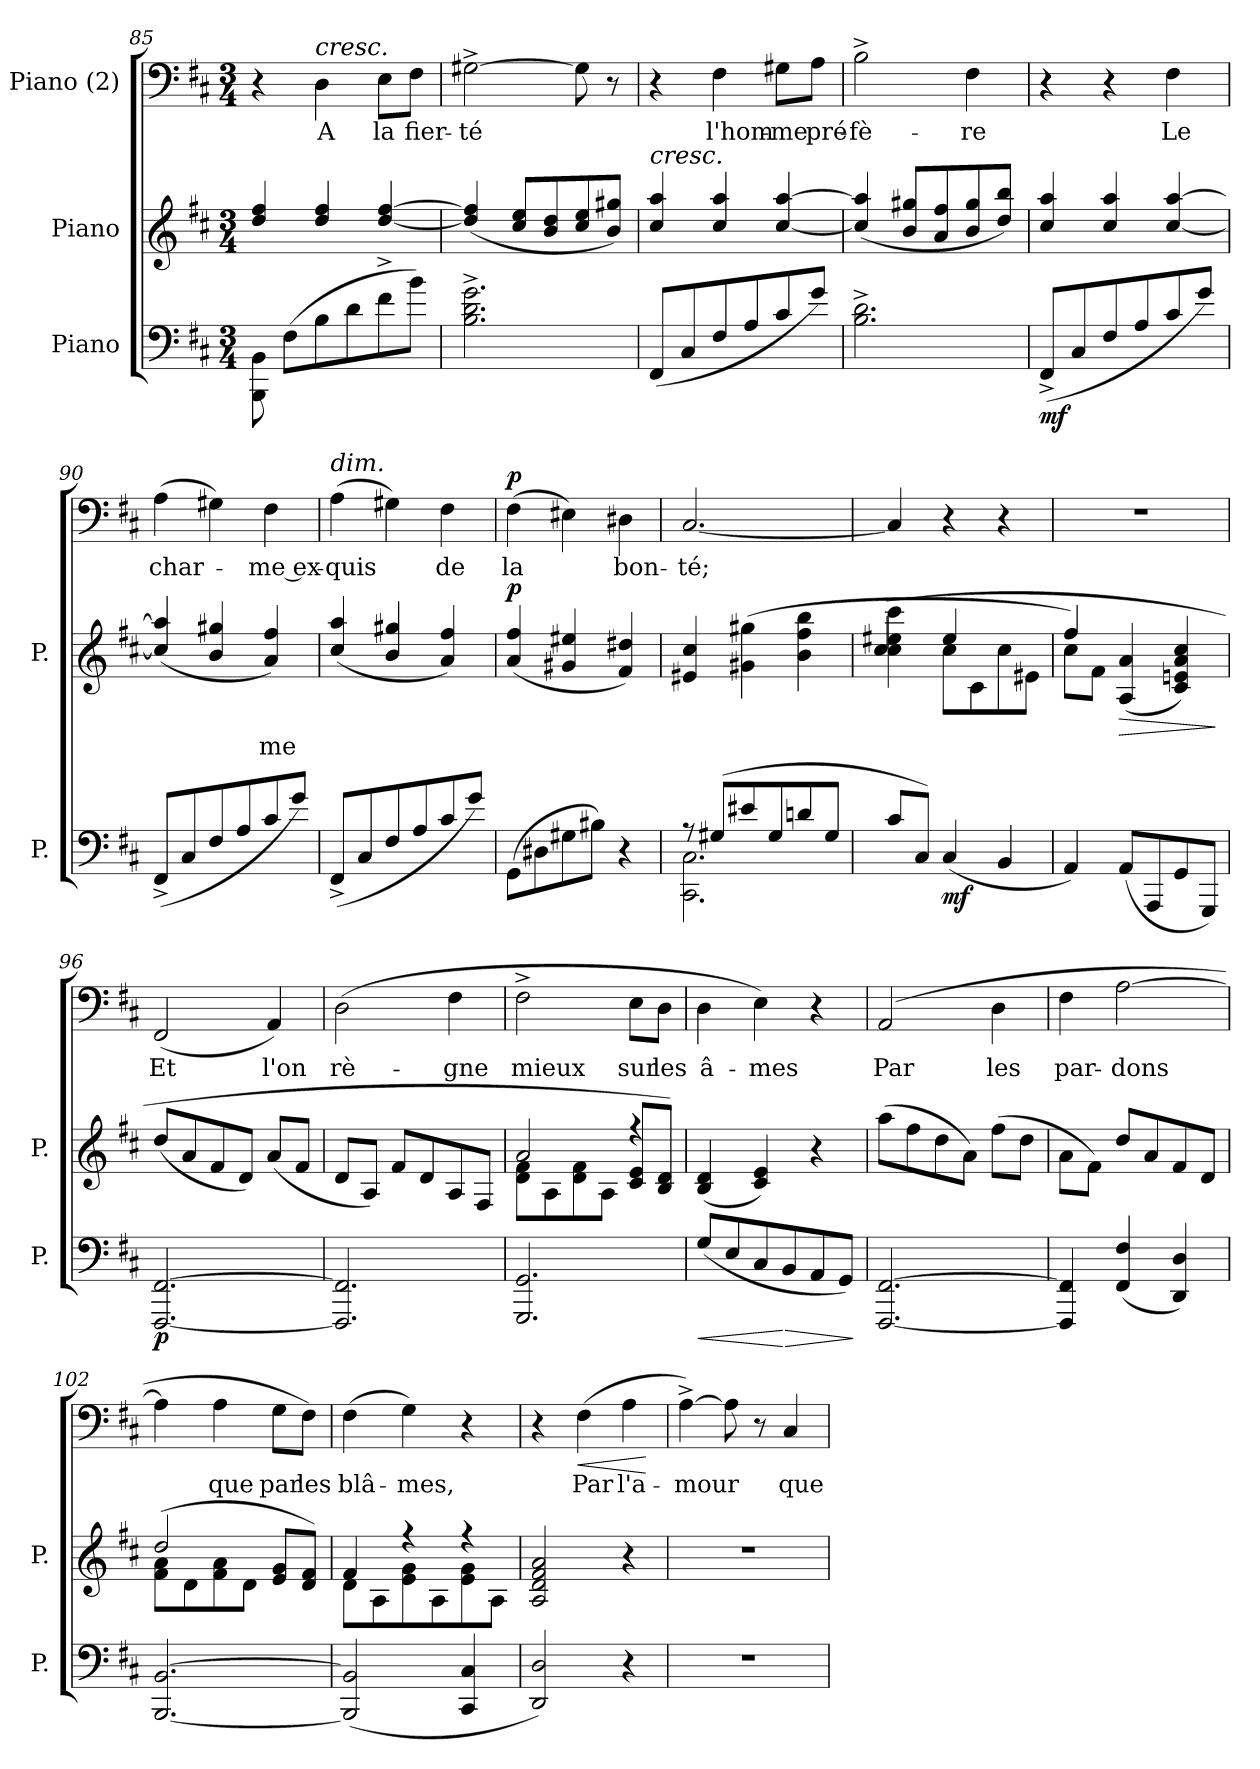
**kern	**dynam	**kern	**text	**dynam	**kern	**text	**dynam
*part3	*part3	*part2	*part2	*part2	*part1	*part1	*part1
*staff3	*staff3	*staff2	*staff2	*staff2	*staff1	*staff1	*staff1
*I"Piano	*	*I"Piano	*	*	*I"Piano (2)	*	*
*I'P.	*	*I'P.	*	*	*	*	*
!!LO:LB:g=z
*clefF4	*	*clefG2	*	*	*clefF4	*	*
*k[f#c#]	*	*k[f#c#]	*	*	*k[f#c#]	*	*
*M3/4	*	*M3/4	*	*	*M3/4	*	*
=85	=85	=85	=85	=85	=85	=85	=85
8BBB\ 8BB\	.	4dd/ 4ff#/	.	.	4r	.	.
(8F#/L	.	.	.	.	.	.	.
!	!	!	!	!	!LO:TX:i:t=cresc.	!	!
8B/	.	4dd/ 4ff#/	.	.	4D\	A	.
8d\	.	.	.	.	.	.	.
8f#\	.	[4dd^/ [4ff#^/	.	.	8E\L	la	.
8b\J)	.	.	.	.	8F#\J	fier-	.
=86	=86	=86	=86	=86	=86	=86	=86
2.B^\ 2.d^\ 2.g^\	.	(4dd]/ 4ff#]/	.	.	[2G#X^\	-té	.
.	.	8cc#/ 8ee/L	.	.	.	.	.
.	.	8b/ 8dd/	.	.	.	.	.
.	.	8cc#/ 8ee/	.	.	8G#\]	.	.
.	.	8b/ 8gg#X/J)	.	.	8r	.	.
=87	=87	=87	=87	=87	=87	=87	=87
!	!	!LO:TX:i:t=cresc.	!	!	!	!	!
(8FF#/L	.	4cc#/ 4aa/	.	.	4r	.	.
8C#/	.	.	.	.	.	.	.
8F#/	.	4cc#/ 4aa/	.	.	4F#\	l'hom-	.
8A/	.	.	.	.	.	.	.
8c#\	.	[4cc#/ [4aa/	.	.	8G#X\L	-me	.
8g\J)	.	.	.	.	8A\J	pré-	.
=88	=88	=88	=88	=88	=88	=88	=88
2.B^\ 2.d^\	.	(4cc#]/ 4aa]/	.	.	2B^\	-fè-	.
.	.	8b/ 8gg#X/L	.	.	.	.	.
.	.	8a/ 8ff#/	.	.	.	.	.
.	.	8b/ 8gg#/	.	.	4F#\	-re	.
.	.	8dd/ 8bb/J)	.	.	.	.	.
=89	=89	=89	=89	=89	=89	=89	=89
(8FF#^/L	mf	4cc#/ 4aa/	.	.	4r	.	.
8C#/	.	.	.	.	.	.	.
8F#/	.	4cc#/ 4aa/	.	.	4r	.	.
8A/	.	.	.	.	.	.	.
8c#\	.	[4cc#/ [4aa/	.	.	4F#\	Le	.
8g\J)	.	.	.	.	.	.	.
=90	=90	=90	=90	=90	=90	=90	=90
(8FF#^/L	.	(4cc#]/ 4aa]/	.	.	(4A\	char-	.
8C#/	.	.	.	.	.	.	.
8F#/	.	4b/ 4gg#X/	.	.	4G#X\)	.	.
8A/	.	.	.	.	.	.	.
8c#\	.	4a/ 4ff#/)	me	.	4F#\	-me ex-	.
8g\J)	.	.	.	.	.	.	.
!!LO:LB:g=z
=91	=91	=91	=91	=91	=91	=91	=91
!	!	!	!	!	!LO:TX:i:t=dim.	!	!
(8FF#^/L	.	(4cc#/ 4aa/	.	.	(4A\	-quis	.
8C#/	.	.	.	.	.	.	.
8F#/	.	4b/ 4gg#X/	.	.	4G#X\)	.	.
8A/	.	.	.	.	.	.	.
8c#\	.	4a/ 4ff#/)	.	.	4F#\	de	.
8g\J)	.	.	.	.	.	.	.
=92	=92	=92	=92	=92	=92	=92	=92
(8GG\L	.	(4a/ 4ff#/	.	p	(4F#\	la	p
8D#X\	.	.	.	.	.	.	.
8G#X\	.	4g#X/ 4ee#X/	.	.	4E#X\)	.	.
8B#X\J)	.	.	.	.	.	.	.
4r	.	4f#/ 4dd#X/)	.	.	4D#X\	bon-	.
=93	=93	=93	=93	=93	=93	=93	=93
*^	*	*	*	*	*	*	*
8r	2.CC#\ 2.C#\	.	4e#X/ 4cc#/	.	.	[2.C#/	-té;	.
(8G#X/L	.	.	.	.	.	.	.	.
8e#X/	.	.	(4g#X\ 4gg#X\	.	.	.	.	.
8G#/	.	.	.	.	.	.	.	.
8dn/	.	.	4b\ 4ff#\ 4bb\	.	.	.	.	.
8G#/J	.	.	.	.	.	.	.	.
*v	*v	*	*	*	*	*	*	*
=94	=94	=94	=94	=94	=94	=94	=94
*	*	*^	*	*	*	*	*
8c#/L	.	4cc#\ 4ee#X\ 4ccc#\	(4cc#/	.	.	4C#/]	.	.
8C#/J)	.	.	.	.	.	.	.	.
(4C#/	mf	8cc#\L	4ee#/	.	.	4r	.	.
.	.	8c#\	.	.	.	.	.	.
4BB/	.	8cc#\	4ryy	.	.	4r	.	.
.	.	8e#X\J	.	.	.	.	.	.
=95	=95	=95	=95	=95	=95	=95	=95	=95
4AA/)	.	4ff#/)	8cc#\L	.	.	2.r	.	.
.	.	.	8f#\J	.	.	.	.	.
!	!	!	!	!	!LO:HP:b	!	!	!
(8AA/L	.	(4A/ 4a/	2ryy	.	>	.	.	.
8AAA/	.	.	.	.	.	.	.	.
8GG/	.	4c#/ 4en/ 4a/ 4cc#/)	.	.	.	.	.	.
8GGG/J)	.	.	.	.	.	.	.	.
*	*	*v	*v	*	*	*	*	*
.	.	.	.	]	.	.	.
=96	=96	=96	=96	=96	=96	=96	=96
[2.FFF#/ [2.FF#/	p	(8dd/L	.	.	(2FF#/	Et	.
.	.	8a/	.	.	.	.	.
.	.	8f#/	.	.	.	.	.
.	.	8d/J)	.	.	.	.	.
.	.	(8a/L	.	.	4AA/)	l'on	.
.	.	8f#/J	.	.	.	.	.
!!LO:PB:g=z
=97	=97	=97	=97	=97	=97	=97	=97
2.FFF#]/ 2.FF#]/	.	8d/L	.	.	(2D\	rè-	.
.	.	8A/J)	.	.	.	.	.
.	.	(8f#/L	.	.	.	.	.
.	.	8d/	.	.	.	.	.
.	.	8A/	.	.	4F#\	-gne	.
.	.	8F#/J	.	.	.	.	.
=98	=98	=98	=98	=98	=98	=98	=98
*	*	*^	*	*	*	*	*
2.GGG/ 2.GG/	.	(8d\ 8f#\L	2a/	.	.	2F#^\	mieux	.
.	.	8A\	.	.	.	.	.	.
.	.	8d\ 8f#\	.	.	.	.	.	.
.	.	8A\J	.	.	.	.	.	.
.	.	4r	8c#/ 8e/L	.	.	8E\L	sur	.
.	.	.	8B/ 8d/J)	.	.	8D\J	les	.
=99	=99	=99	=99	=99	=99	=99	=99	=99
!	!LO:HP:b	!	!	!	!	!	!	!
*	*	*v	*v	*	*	*	*	*
(8G/L	<	(4B/ 4d/	.	.	4D\	â-	.
8E/	.	.	.	.	.	.	.
8C#/	.	4c#/ 4e/)	.	.	4E\)	-mes	.
!	!LO:HP:n=1:b	!	!	!	!	!	!
8BB/	[ >	.	.	.	.	.	.
8AA/	.	4r	.	.	4r	.	.
8GG/J)	.	.	.	.	.	.	.
.	]	.	.	.	.	.	.
=100	=100	=100	=100	=100	=100	=100	=100
[2.FFF#/ [2.FF#/	.	(8aa\L	.	.	(2AA/	Par	.
.	.	8ff#\	.	.	.	.	.
.	.	8dd\	.	.	.	.	.
.	.	8a\J)	.	.	.	.	.
.	.	(8ff#\L	.	.	4D\	les	.
.	.	8dd\J	.	.	.	.	.
=101	=101	=101	=101	=101	=101	=101	=101
4FFF#]/ 4FF#]/	.	8a\L	.	.	4F#\	par-	.
.	.	8f#\J)	.	.	.	.	.
(4FF#/ 4F#/	.	(8dd/L	.	.	[2A\	-dons	.
.	.	8a/	.	.	.	.	.
4DD/ 4D/)	.	8f#/	.	.	.	.	.
.	.	8d/J	.	.	.	.	.
=102	=102	=102	=102	=102	=102	=102	=102
*	*	*^	*	*	*	*	*
[2.BBB/ [2.BB/	.	(8f#\ 8a\L	2dd/	.	.	4A\]	.	.
.	.	8d\	.	.	.	.	.	.
.	.	8f#\ 8a\	.	.	.	4A\	que	.
.	.	8d\J	.	.	.	.	.	.
.	.	4ryy	8e/ 8g/L	.	.	8G\L	par	.
.	.	.	8d/ 8f#/J)	.	.	8F#\J)	les	.
!!LO:LB:g=z
=103	=103	=103	=103	=103	=103	=103	=103	=103
(2BBB]/ 2BB]/	.	4f#/	8d\L	.	.	(4F#\	blâ-	.
.	.	.	8A\	.	.	.	.	.
.	.	4r	8e\ 8g\	.	.	4G\)	-mes,	.
.	.	.	8A\	.	.	.	.	.
4CC#/ 4C#/	.	4r	8e\ 8g\	.	.	4r	.	.
.	.	.	8A\J	.	.	.	.	.
*	*	*v	*v	*	*	*	*	*
=104	=104	=104	=104	=104	=104	=104	=104
2DD/ 2D/)	.	2A/ 2d/ 2f#/ 2a/	.	.	4r	.	.
!	!	!	!	!	!	!	!LO:HP:b
.	.	.	.	.	(4F#\	Par	<
4r	.	4r	.	.	4A\	l'a-	.
.	.	.	.	.	.	.	[
=105	=105	=105	=105	=105	=105	=105	=105
2.r	.	2.r	.	.	[4A^\)	-mour	.
.	.	.	.	.	8A\]	.	.
.	.	.	.	.	8r	.	.
.	.	.	.	.	4C#/	que	.
=	=	=	=	=	=	=	=
*-	*-	*-	*-	*-	*-	*-	*-
